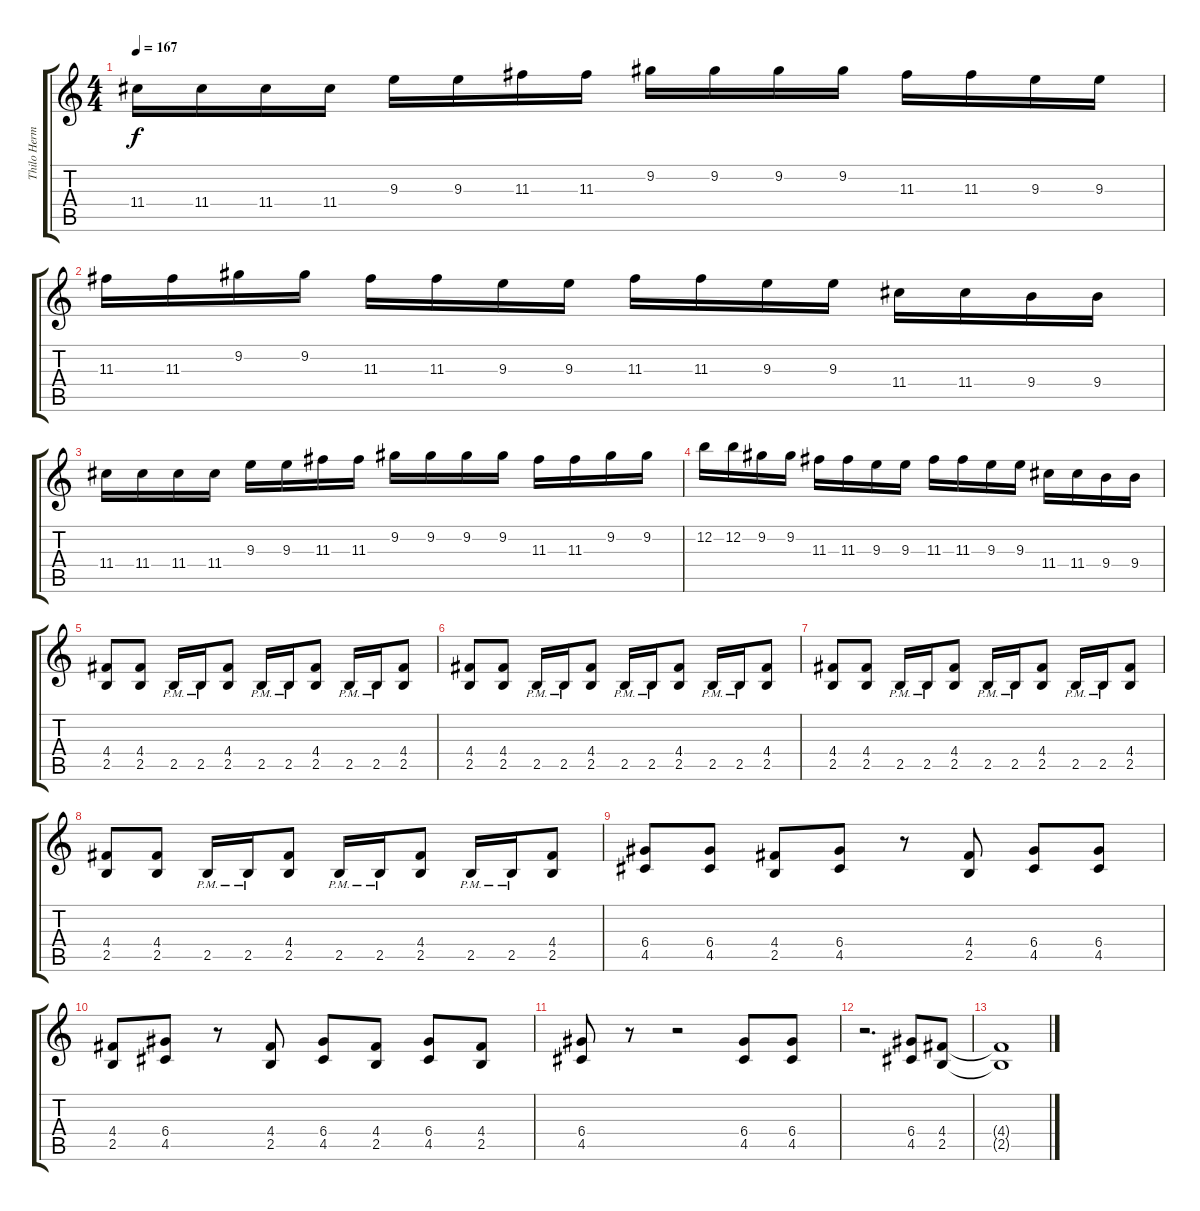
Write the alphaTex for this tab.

\track ("Thilo Hermann" "Thilo Herm") {instrument overdrivenguitar}
\staff {score tabs}
\tuning (E4 B3 G3 D3 A2 E2) {hide}
\ts (4 4)
\tempo 167
\clef g2
\ks c
11.4.16{dy f} 11.4.16 11.4.16 11.4.16 9.3.16 9.3.16 11.3.16 11.3.16 9.2.16 9.2.16 9.2.16 9.2.16 11.3.16 11.3.16 9.3.16 9.3.16 |
11.3.16 11.3.16 9.2.16 9.2.16 11.3.16 11.3.16 9.3.16 9.3.16 11.3.16 11.3.16 9.3.16 9.3.16 11.4.16 11.4.16 9.4.16 9.4.16 |
11.4.16 11.4.16 11.4.16 11.4.16 9.3.16 9.3.16 11.3.16 11.3.16 9.2.16 9.2.16 9.2.16 9.2.16 11.3.16 11.3.16 9.2.16 9.2.16 |
12.2.16 12.2.16 9.2.16 9.2.16 11.3.16 11.3.16 9.3.16 9.3.16 11.3.16 11.3.16 9.3.16 9.3.16 11.4.16 11.4.16 9.4.16 9.4.16 |
(4.4 2.5).8 (4.4 2.5).8 2.5{pm}.16 2.5{pm}.16 (4.4 2.5).8 2.5{pm}.16 2.5{pm}.16 (4.4 2.5).8 2.5{pm}.16 2.5{pm}.16 (4.4 2.5).8 |
(4.4 2.5).8 (4.4 2.5).8 2.5{pm}.16 2.5{pm}.16 (4.4 2.5).8 2.5{pm}.16 2.5{pm}.16 (4.4 2.5).8 2.5{pm}.16 2.5{pm}.16 (4.4 2.5).8 |
(4.4 2.5).8 (4.4 2.5).8 2.5{pm}.16 2.5{pm}.16 (4.4 2.5).8 2.5{pm}.16 2.5{pm}.16 (4.4 2.5).8 2.5{pm}.16 2.5{pm}.16 (4.4 2.5).8 |
(4.4 2.5).8 (4.4 2.5).8 2.5{pm}.16 2.5{pm}.16 (4.4 2.5).8 2.5{pm}.16 2.5{pm}.16 (4.4 2.5).8 2.5{pm}.16 2.5{pm}.16 (4.4 2.5).8 |
(6.4 4.5).8 (6.4 4.5).8 (4.4 2.5).8 (6.4 4.5).8 r.8 (4.4 2.5).8 (6.4 4.5).8 (6.4 4.5).8 |
(4.4 2.5).8 (6.4 4.5).8 r.8 (4.4 2.5).8 (6.4 4.5).8 (4.4 2.5).8 (6.4 4.5).8 (4.4 2.5).8 |
(6.4 4.5).8 r.8 r.2 (6.4 4.5).8 (6.4 4.5).8 |
r.2{d} (6.4 4.5).8 (4.4 2.5).8 |
(4.4{t} 2.5{t}).1
